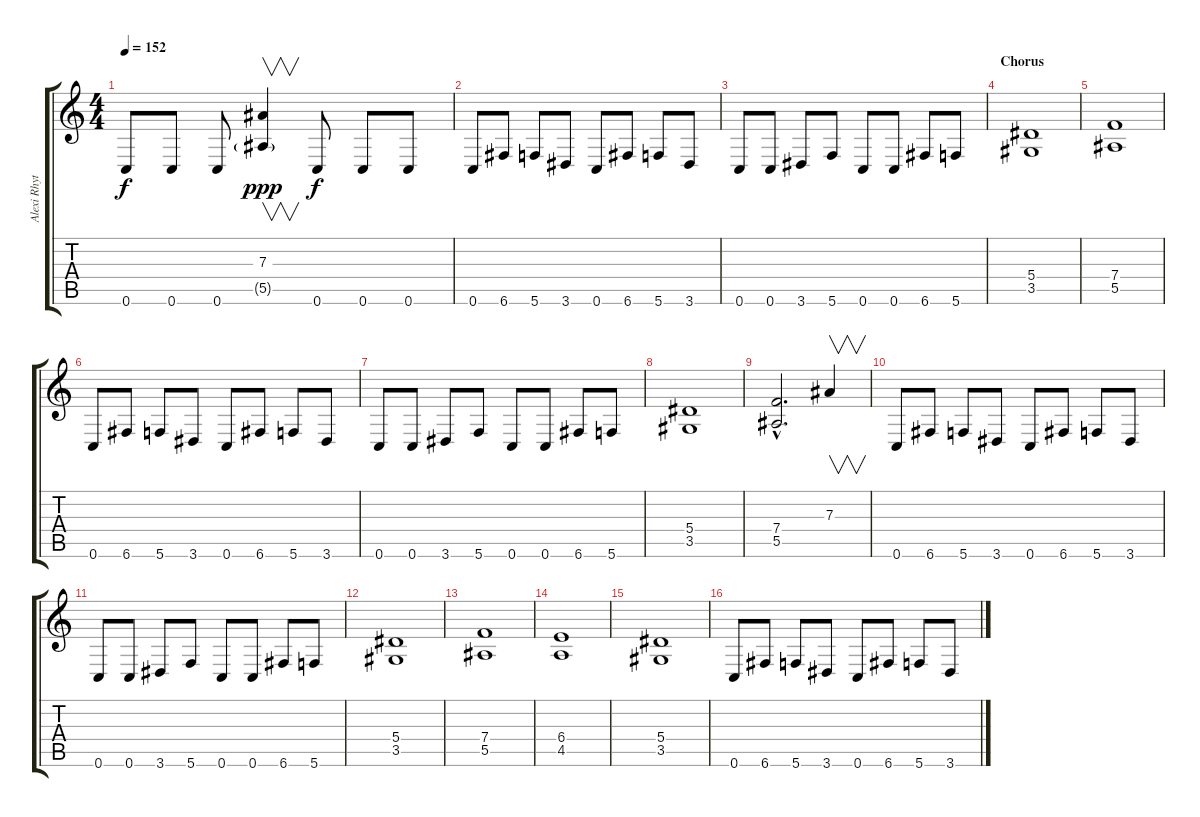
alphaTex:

\track ("Alexi Rhythm" "Alexi Rhyt") {instrument overdrivenguitar}
\staff {score tabs}
\tuning (C4 G3 Eb3 Bb2 F2 C2) {hide}
\ts (4 4)
\tempo 152
\clef g2
\ks c
0.6.8{dy f} 0.6.8 0.6.8 (7.3 5.5{g}).4{v dy ppp instrument guitarharmonics} 0.6.8{dy f instrument overdrivenguitar} 0.6.8 0.6.8 |
0.6.8 6.6.8 5.6.8 3.6.8 0.6.8 6.6.8 5.6.8 3.6.8 |
0.6.8 0.6.8 3.6.8 5.6.8 0.6.8 0.6.8 6.6.8 5.6.8 |
\section ("" "Chorus")
(5.4 3.5).1 |
(7.4 5.5).1 |
0.6.8 6.6.8 5.6.8 3.6.8 0.6.8 6.6.8 5.6.8 3.6.8 |
0.6.8 0.6.8 3.6.8 5.6.8 0.6.8 0.6.8 6.6.8 5.6.8 |
(5.4 3.5).1 |
(7.4{hac} 5.5{hac}).2{d} 7.3.4{v instrument guitarharmonics} |
0.6.8{instrument overdrivenguitar} 6.6.8 5.6.8 3.6.8 0.6.8 6.6.8 5.6.8 3.6.8 |
0.6.8 0.6.8 3.6.8 5.6.8 0.6.8 0.6.8 6.6.8 5.6.8 |
(5.4 3.5).1 |
(7.4 5.5).1 |
(6.4 4.5).1 |
(5.4 3.5).1 |
0.6.8 6.6.8 5.6.8 3.6.8 0.6.8 6.6.8 5.6.8 3.6.8
